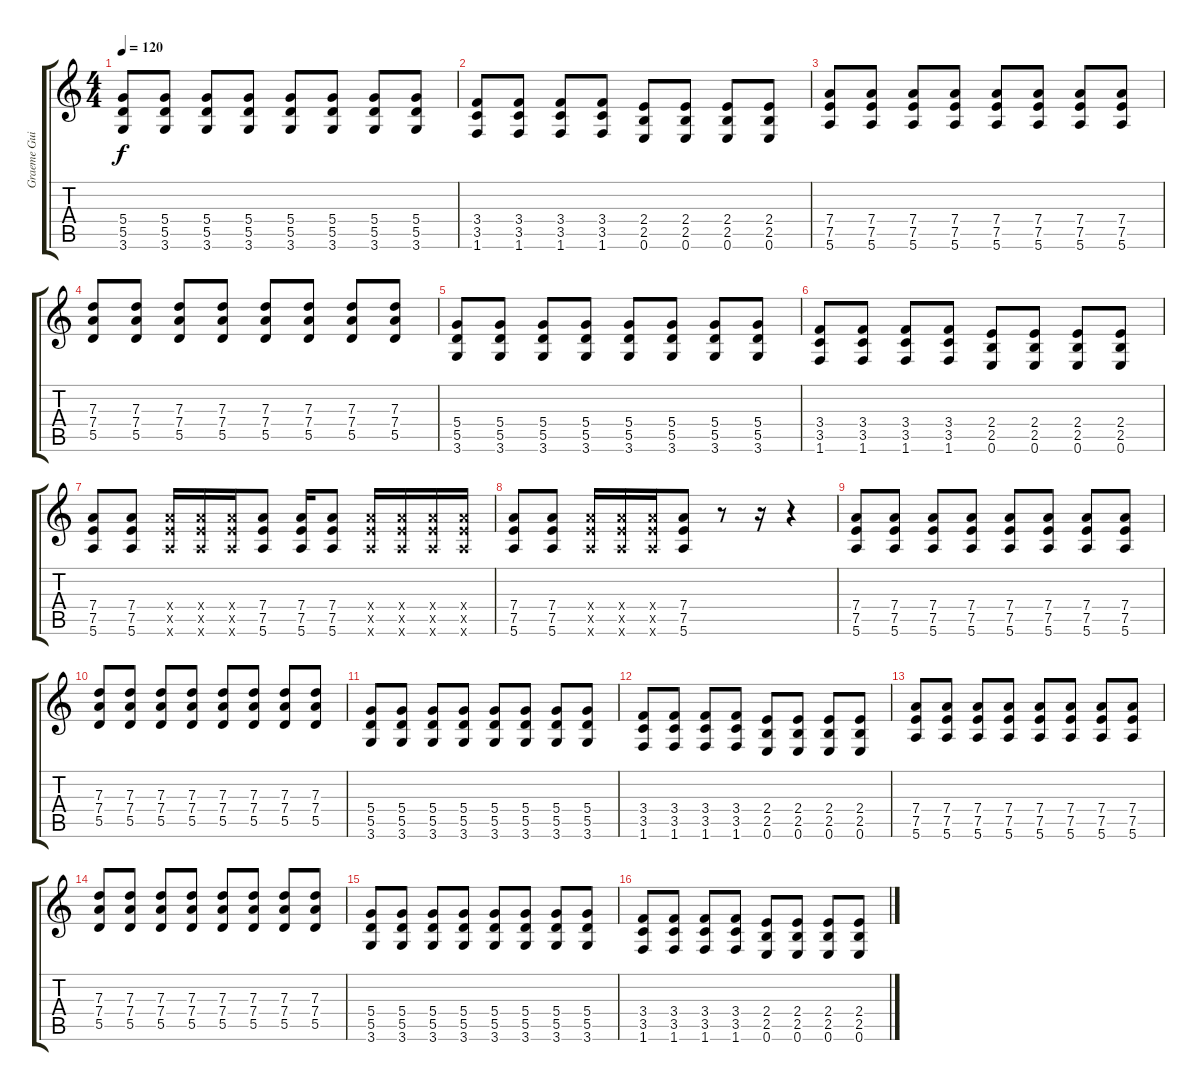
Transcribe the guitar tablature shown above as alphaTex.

\track ("Graeme Guitar" "Graeme Gui") {instrument distortionguitar}
\staff {score tabs}
\tuning (E4 B3 G3 D3 A2 E2) {hide}
\ts (4 4)
\tempo 120
\clef g2
\ks c
(5.4 5.5 3.6).8{dy f} (5.4 5.5 3.6).8 (5.4 5.5 3.6).8 (5.4 5.5 3.6).8 (5.4 5.5 3.6).8 (5.4 5.5 3.6).8 (5.4 5.5 3.6).8 (5.4 5.5 3.6).8 |
(3.4 3.5 1.6).8 (3.4 3.5 1.6).8 (3.4 3.5 1.6).8 (3.4 3.5 1.6).8 (2.4 2.5 0.6).8 (2.4 2.5 0.6).8 (2.4 2.5 0.6).8 (2.4 2.5 0.6).8 |
(7.4 7.5 5.6).8 (7.4 7.5 5.6).8 (7.4 7.5 5.6).8 (7.4 7.5 5.6).8 (7.4 7.5 5.6).8 (7.4 7.5 5.6).8 (7.4 7.5 5.6).8 (7.4 7.5 5.6).8 |
(7.3 7.4 5.5).8 (7.3 7.4 5.5).8 (7.3 7.4 5.5).8 (7.3 7.4 5.5).8 (7.3 7.4 5.5).8 (7.3 7.4 5.5).8 (7.3 7.4 5.5).8 (7.3 7.4 5.5).8 |
(5.4 5.5 3.6).8 (5.4 5.5 3.6).8 (5.4 5.5 3.6).8 (5.4 5.5 3.6).8 (5.4 5.5 3.6).8 (5.4 5.5 3.6).8 (5.4 5.5 3.6).8 (5.4 5.5 3.6).8 |
(3.4 3.5 1.6).8 (3.4 3.5 1.6).8 (3.4 3.5 1.6).8 (3.4 3.5 1.6).8 (2.4 2.5 0.6).8 (2.4 2.5 0.6).8 (2.4 2.5 0.6).8 (2.4 2.5 0.6).8 |
(7.4 7.5 5.6).8 (7.4 7.5 5.6).8 (7.4{x} 7.5{x} 5.6{x}).16 (7.4{x} 7.5{x} 5.6{x}).16 (7.4{x} 7.5{x} 5.6{x}).16 (7.4 7.5 5.6).8 (7.4 7.5 5.6).16 (7.4 7.5 5.6).8 (7.4{x} 7.5{x} 5.6{x}).16 (7.4{x} 7.5{x} 5.6{x}).16 (7.4{x} 7.5{x} 5.6{x}).16 (7.4{x} 7.5{x} 5.6{x}).16 |
(7.4 7.5 5.6).8 (7.4 7.5 5.6).8 (7.4{x} 7.5{x} 5.6{x}).16 (7.4{x} 7.5{x} 5.6{x}).16 (7.4{x} 7.5{x} 5.6{x}).16 (7.4 7.5 5.6).8 r.8 r.16 r.4 |
(7.4 7.5 5.6).8 (7.4 7.5 5.6).8 (7.4 7.5 5.6).8 (7.4 7.5 5.6).8 (7.4 7.5 5.6).8 (7.4 7.5 5.6).8 (7.4 7.5 5.6).8 (7.4 7.5 5.6).8 |
(7.3 7.4 5.5).8 (7.3 7.4 5.5).8 (7.3 7.4 5.5).8 (7.3 7.4 5.5).8 (7.3 7.4 5.5).8 (7.3 7.4 5.5).8 (7.3 7.4 5.5).8 (7.3 7.4 5.5).8 |
(5.4 5.5 3.6).8 (5.4 5.5 3.6).8 (5.4 5.5 3.6).8 (5.4 5.5 3.6).8 (5.4 5.5 3.6).8 (5.4 5.5 3.6).8 (5.4 5.5 3.6).8 (5.4 5.5 3.6).8 |
(3.4 3.5 1.6).8 (3.4 3.5 1.6).8 (3.4 3.5 1.6).8 (3.4 3.5 1.6).8 (2.4 2.5 0.6).8 (2.4 2.5 0.6).8 (2.4 2.5 0.6).8 (2.4 2.5 0.6).8 |
(7.4 7.5 5.6).8 (7.4 7.5 5.6).8 (7.4 7.5 5.6).8 (7.4 7.5 5.6).8 (7.4 7.5 5.6).8 (7.4 7.5 5.6).8 (7.4 7.5 5.6).8 (7.4 7.5 5.6).8 |
(7.3 7.4 5.5).8 (7.3 7.4 5.5).8 (7.3 7.4 5.5).8 (7.3 7.4 5.5).8 (7.3 7.4 5.5).8 (7.3 7.4 5.5).8 (7.3 7.4 5.5).8 (7.3 7.4 5.5).8 |
(5.4 5.5 3.6).8 (5.4 5.5 3.6).8 (5.4 5.5 3.6).8 (5.4 5.5 3.6).8 (5.4 5.5 3.6).8 (5.4 5.5 3.6).8 (5.4 5.5 3.6).8 (5.4 5.5 3.6).8 |
(3.4 3.5 1.6).8 (3.4 3.5 1.6).8 (3.4 3.5 1.6).8 (3.4 3.5 1.6).8 (2.4 2.5 0.6).8 (2.4 2.5 0.6).8 (2.4 2.5 0.6).8 (2.4 2.5 0.6).8
